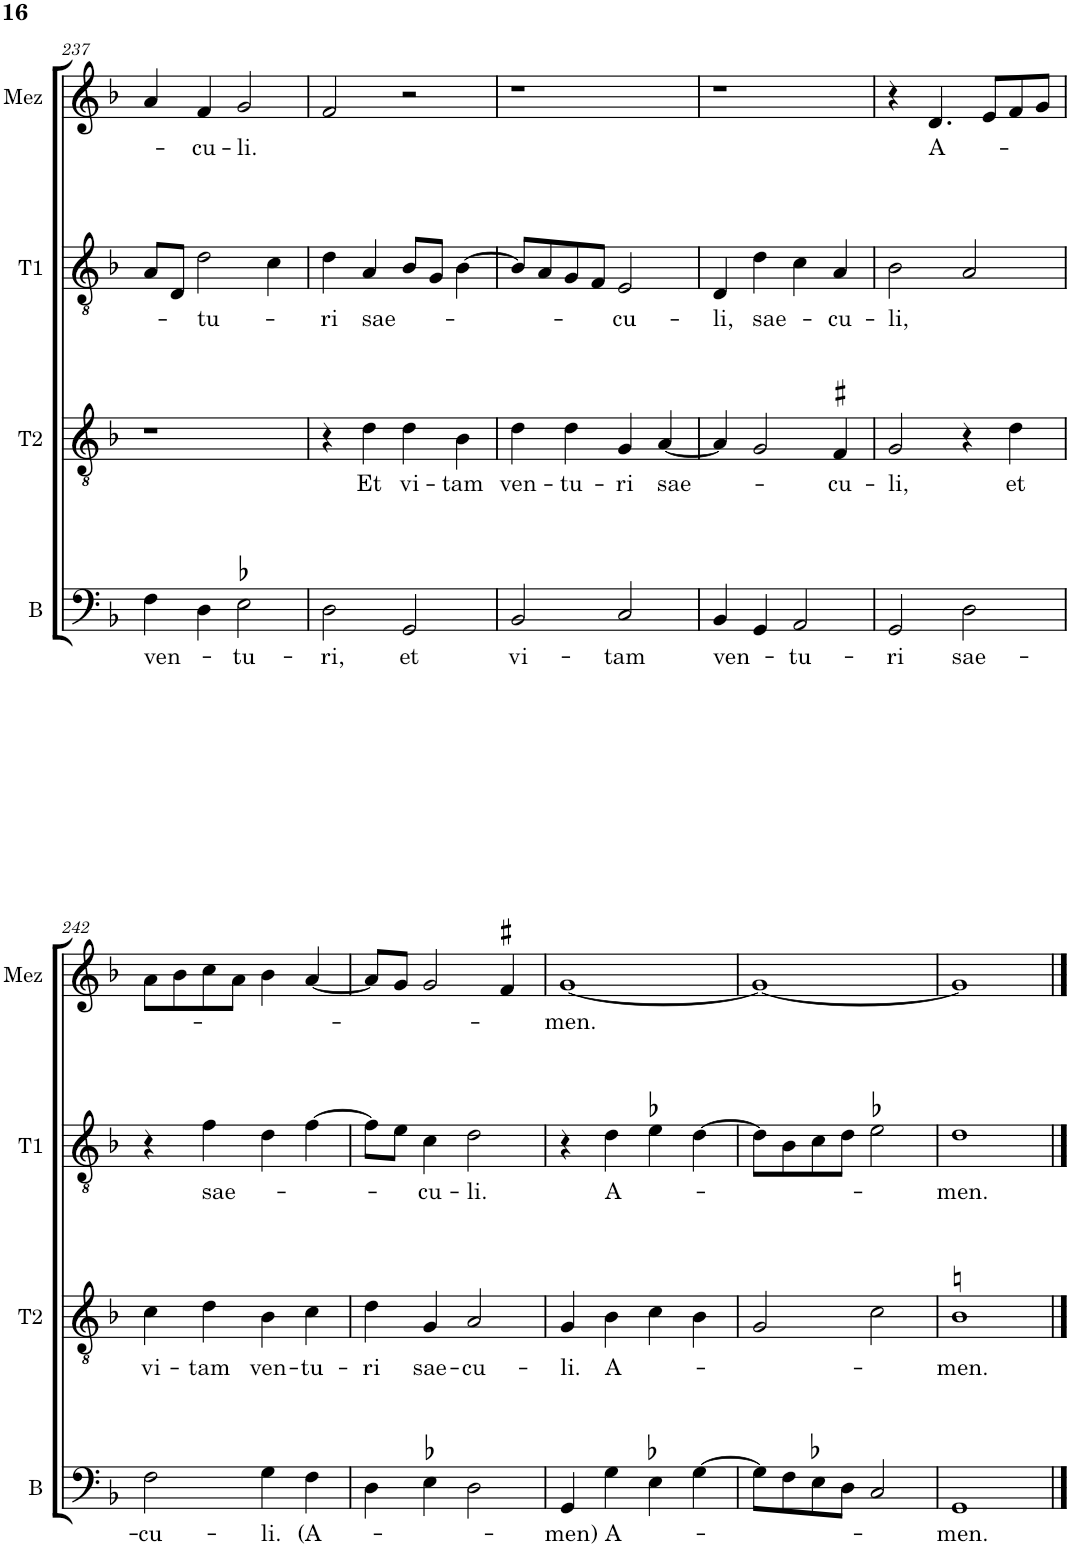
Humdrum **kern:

**kern	**text	**kern	**text	**kern	**text	**kern	**text
*part4	*part4	*part3	*part3	*part2	*part2	*part1	*part1
*staff4	*staff4	*staff3	*staff3	*staff2	*staff2	*staff1	*staff1
*I"B	*	*I"T2	*	*I"T1	*	*I"Mez	*
*I'B	*	*I'T2	*	*I'T1	*	*I'Mez	*
!!LO:PB:g=z
*clefF4	*	*clefGv2	*	*clefGv2	*	*clefG2	*
*	*	*	*	*Trd4c7	*	*	*
*k[b-]	*	*k[b-]	*	*k[b-]	*	*k[b-]	*
*M2/2	*	*M2/2	*	*M2/2	*	*M2/2	*
*met(c|)	*	*met(c|)	*	*met(c|)	*	*met(c|)	*
=237	=237	=237	=237	=237	=237	=237	=237
!	!LO:LY:b	!	!	!	!	!	!
4F\	ven-	1r	.	8A/L	.	4a/	.
.	.	.	.	8D/J	.	.	.
!	!	!	!	!	!LO:LY:b	!	!LO:LY:b
4D\	.	.	.	2d\	-tu-	4f/	-cu-
!	!LO:LY:b	!	!	!	!	!	!LO:LY:b
2E-X\	-tu-	.	.	.	.	2g/	-li.
.	.	.	.	4c\	.	.	.
=238	=238	=238	=238	=238	=238	=238	=238
!	!LO:LY:b	!	!	!	!LO:LY:b	!	!
2D\	-ri,	4r	.	4d\	-ri	2f/	.
!	!	!	!LO:LY:b	!	!LO:LY:b	!	!
.	.	4d\	Et	4A/	sae-	.	.
!	!LO:LY:b	!	!LO:LY:b	!	!	!	!
2GG/	et	4d\	vi-	8B-/L	.	2r	.
.	.	.	.	8G/J	.	.	.
!	!	!	!LO:LY:b	!	!	!	!
.	.	4B-\	-tam	[4B-\	.	.	.
=239	=239	=239	=239	=239	=239	=239	=239
!	!LO:LY:b	!	!LO:LY:b	!	!	!	!
2BB-/	vi-	4d\	ven-	8B-/L]	.	1r	.
.	.	.	.	8A/	.	.	.
!	!	!	!LO:LY:b	!	!	!	!
.	.	4d\	-tu-	8G/	.	.	.
.	.	.	.	8F/J	.	.	.
!	!LO:LY:b	!	!LO:LY:b	!	!LO:LY:b	!	!
2C/	-tam	4G/	-ri	2E/	-cu-	.	.
!	!	!	!LO:LY:b	!	!	!	!
.	.	[4A/	sae-	.	.	.	.
=240	=240	=240	=240	=240	=240	=240	=240
!	!LO:LY:b	!	!	!	!LO:LY:b	!	!
4BB-/	ven-	4A/]	.	4D/	-li,	1r	.
!	!	!	!	!	!LO:LY:b	!	!
4GG/	.	2G/	.	4d\	sae-	.	.
!	!LO:LY:b	!	!	!	!	!	!
2AA/	-tu-	.	.	4c\	.	.	.
!	!	!	!LO:LY:b	!	!LO:LY:b	!	!
.	.	4F#X/	-cu-	4A/	-cu-	.	.
=241	=241	=241	=241	=241	=241	=241	=241
!	!LO:LY:b	!	!LO:LY:b	!	!LO:LY:b	!	!
2GG/	-ri	2G/	-li,	2B-\	-li,	4r	.
!	!	!	!	!	!	!	!LO:LY:b
.	.	.	.	.	.	4.d/	A-
!	!LO:LY:b	!	!	!	!	!	!
2D\	sae-	4r	.	2A/	.	.	.
.	.	.	.	.	.	8e/L	.
!	!	!	!LO:LY:b	!	!	!	!
.	.	4d\	et	.	.	8f/	.
.	.	.	.	.	.	8g/J	.
!!LO:LB:g=z
=242	=242	=242	=242	=242	=242	=242	=242
!	!LO:LY:b	!	!LO:LY:b	!	!	!	!
2F\	-cu-	4c\	vi-	4r	.	8a\L	.
.	.	.	.	.	.	8b-\	.
!	!	!	!LO:LY:b	!	!LO:LY:b	!	!
.	.	4d\	-tam	4f\	sae-	8cc\	.
.	.	.	.	.	.	8a\J	.
!	!LO:LY:b	!	!LO:LY:b	!	!	!	!
4G\	-li.	4B-\	ven-	4d\	.	4b-\	.
!	!LO:LY:b	!	!LO:LY:b	!	!	!	!
4F\	(A-	4c\	-tu-	[4f\	.	[4a/	.
=243	=243	=243	=243	=243	=243	=243	=243
!	!	!	!LO:LY:b	!	!	!	!
4D\	.	4d\	-ri	8f\L]	.	8a/L]	.
.	.	.	.	8e\J	.	8g/J	.
!	!	!	!LO:LY:b	!	!LO:LY:b	!	!
4E-X\	.	4G/	sae-	4c\	-cu-	2g/	.
!	!	!	!LO:LY:b	!	!LO:LY:b	!	!
2D\	.	2A/	-cu-	2d\	-li.	.	.
.	.	.	.	.	.	4f#X/	.
=244	=244	=244	=244	=244	=244	=244	=244
!	!LO:LY:b	!	!LO:LY:b	!	!	!	!LO:LY:b
4GG/	-men)	4G/	-li.	4r	.	[1g	men.
!	!LO:LY:b	!	!LO:LY:b	!	!LO:LY:b	!	!
4G\	A-	4B-\	A-	4d\	A-	.	.
4E-X\	.	4c\	.	4e-X\	.	.	.
[4G\	.	4B-\	.	[4d\	.	.	.
=245	=245	=245	=245	=245	=245	=245	=245
8G\L]	.	2G/	.	8d\L]	.	1g_	.
8F\	.	.	.	8B-\	.	.	.
8E-X\	.	.	.	8c\	.	.	.
8D\J	.	.	.	8d\J	.	.	.
2C/	.	2c\	.	2e-X\	.	.	.
=246	=246	=246	=246	=246	=246	=246	=246
!	!LO:LY:b	!	!LO:LY:b	!	!LO:LY:b	!	!
1GG	-men.	1Bn	-men.	1d	-men.	1g]	.
==	==	==	==	==	==	==	==
*-	*-	*-	*-	*-	*-	*-	*-
